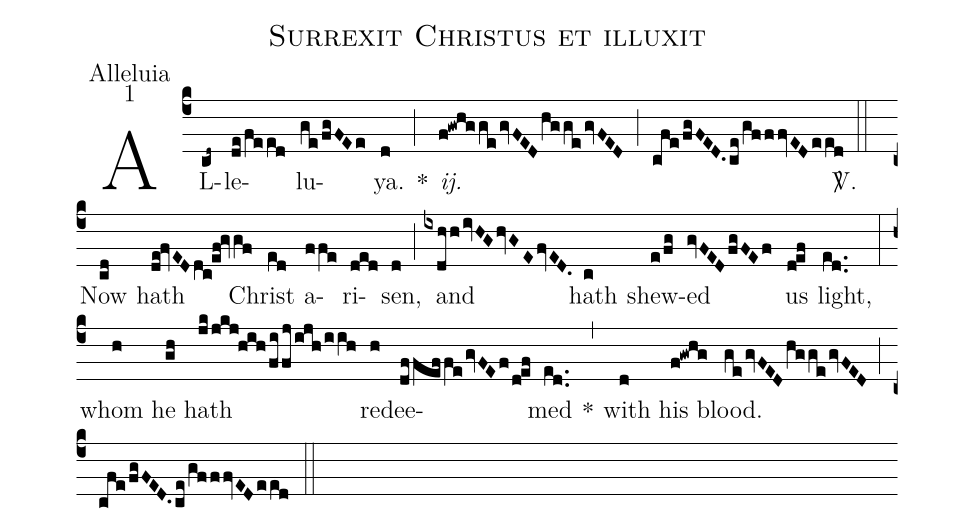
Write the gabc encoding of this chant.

name:Surrexit Christus et illuxit;
office-part:Alleluia;
mode:1;
%%
(c4) AL(cd~)le(de/feed)lu(ge/fgFEe)ya.(d) *(;) <i>ij.</i>(f!gwhgge/gvFED/hgge/gvFED) (;) (cfe/fgFED.0/ce/gfffvED/eed) <sp>V/</sp>.(::) Now(cd) hath(de!fvEDdc!ef!gvgf) Christ(ed) a(ffe)ri(ded)sen,(d) (;) and(ixdhh/ivHG/hvGE/fvED.0) hath(c) shew(e/fg)ed(gvFED/fgFEf) us(d!ef) light,(ed..) (:) whom(h) he(gh) hath(jk/jkj!hih/fi/fj/ijh/iih) re(h)dee(dffeffe/gvFEf/d!ef)med(ed..) *(,) with(d) his(f!gwhg) blood.(ge/gvFED/hgge/gvFED) (;) (cfe/fgFED.0/ce/gfffvED/eed) (::)
